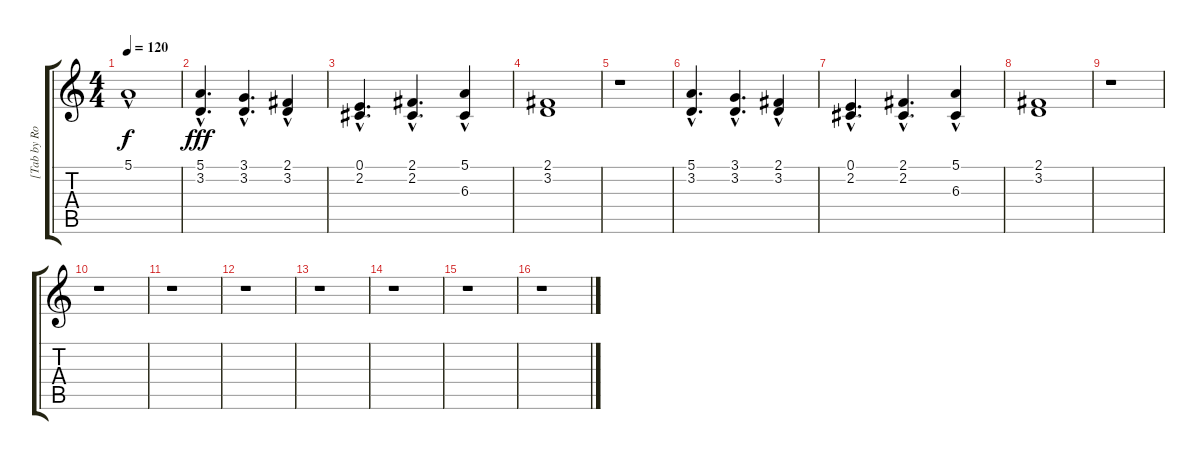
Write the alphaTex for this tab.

\track ("[Tab by Rodrigo Takahashi]" "[Tab by Ro") {instrument oboe}
\staff {score tabs}
\tuning (E4 B3 G3 D3 A2 E2) {hide}
\ts (4 4)
\tempo 120
\clef g2
\ks c
5.1{hac t}.1{dy f} |
(5.1{hac} 3.2).4{d dy fff} (3.1{hac} 3.2).4{d} (2.1 3.2{hac}).4 |
(0.1{hac} 2.2).4{d} (2.1{hac} 2.2).4{d} (5.1 6.3{hac}).4 |
(2.1 3.2).1 |
r.1 |
(5.1{hac} 3.2).4{d} (3.1{hac} 3.2).4{d} (2.1 3.2{hac}).4 |
(0.1{hac} 2.2).4{d} (2.1{hac} 2.2).4{d} (5.1 6.3{hac}).4 |
(2.1 3.2).1 |
r.1 |
r.1 |
r.1 |
r.1 |
r.1 |
r.1 |
r.1 |
r.1
